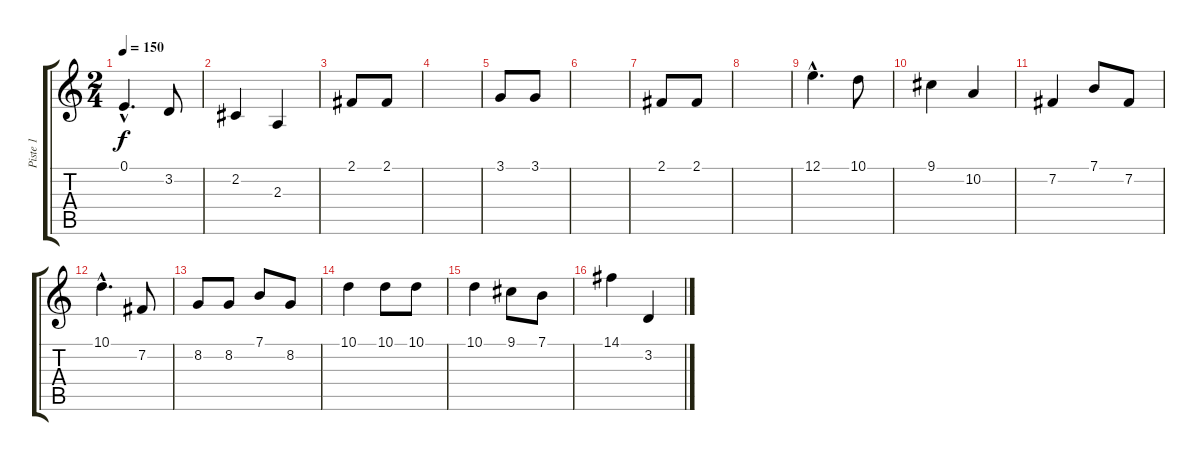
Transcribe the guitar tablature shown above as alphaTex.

\track ("Piste 1" "Piste 1") {instrument violin}
\staff {score tabs}
\tuning (E4 B3 G3 D3 A2 E2) {hide}
\ts (2 4)
\tempo 150
\clef g2
\ks c
0.1{hac}.4{d dy f} 3.2.8 |
2.2.4 2.3.4 |
2.1.8 2.1.8 |
|
3.1.8 3.1.8 |
|
2.1.8 2.1.8 |
|
12.1{hac}.4{d} 10.1.8 |
9.1.4 10.2.4 |
7.2.4 7.1.8 7.2.8 |
10.1{hac}.4{d} 7.2.8 |
8.2.8 8.2.8 7.1.8 8.2.8 |
10.1.4 10.1.8 10.1.8 |
10.1.4 9.1.8 7.1.8 |
14.1.4 3.2.4
